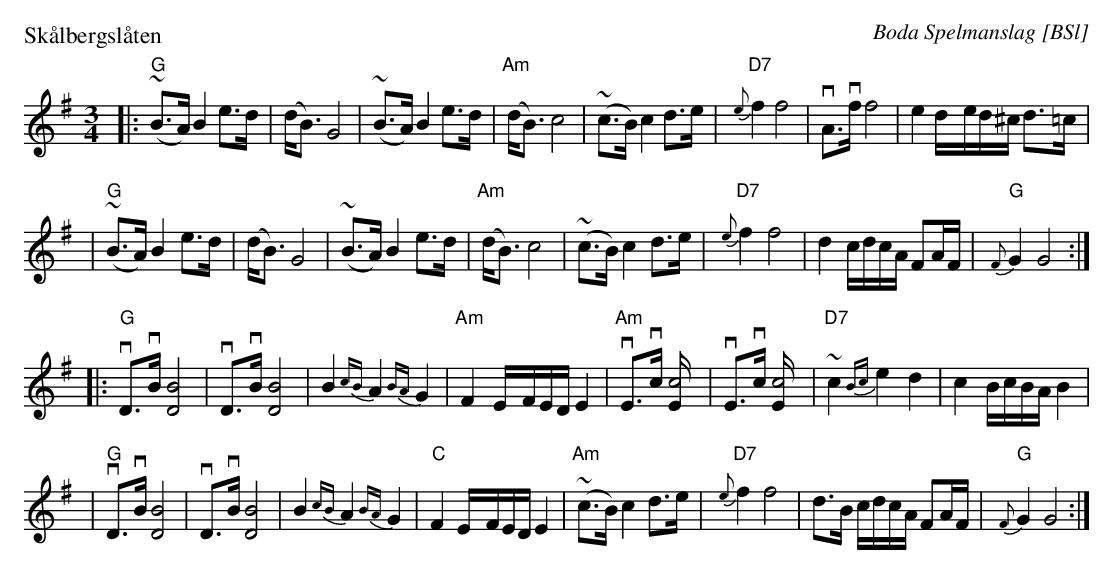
X:1
P: Sk\aalbergsl\aaten
O: Boda Spelmanslag [BSl]
M: 3/4
L: 1/16
K: G
|: "G"(~B3A) B4 e3d | (dB3) G8 | (~B3A) B4 e3d | "Am"(dB3) c8 | (~c3B) c4 d3e | "D7"{e}f4 f8 | vA3vf f8 | e4 d-ed^c d3=c |
|  "G"(~B3A) B4 e3d | (dB3) G8 | (~B3A) B4 e3d | "Am"(dB3) c8 | (~c3B) c4 d3e | "D7"{e}f4 f8 | d4 cdcA F2AF | "G"{F}G4 G8 :|
|: "G"vD3vB [B8D8] | vD3vB [B8D8] | B4 {cB}A4 {BA}G4 | "Am"F4 E-FED E4 | "Am"vE3vc [c8E] | vE3vc [c8E] | "D7"~c4 {Bc}e4 d4 | c4 BcBA B4 |
|  "G"vD3vB [B8D8] | vD3vB [B8D8] | B4 {cB}A4 {BA}G4 |  "C"F4 E-FED E4 | "Am"(~c3B) c4 d3e | "D7"{e}f4 f8 | d3B cdcA F2AF | "G"{F}G4 G8 :|
